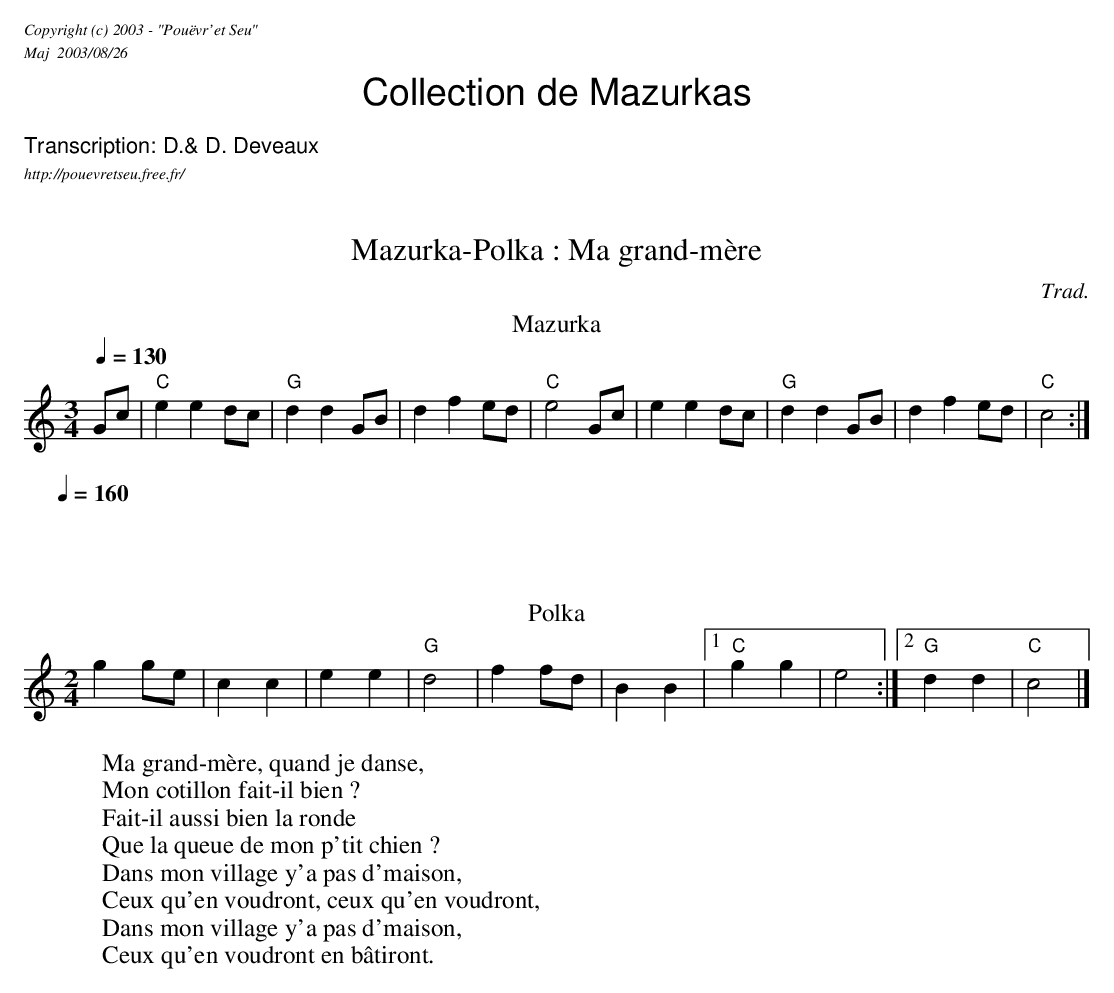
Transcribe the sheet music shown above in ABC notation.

X:1
T: Mazurka-Polka : Ma grand-mère
C: Trad.
L: 1/16
M: 3/4
Q: 1/4=130
K: C
T: Mazurka
G2c2 | "C"e4 e4 d2c2 | "G"d4 d4 G2B2 | d4 f4 e2d2 | \
"C"e8 G2c2 | e4 e4 d2c2 | "G"d4 d4 G2B2 | d4 f4 e2d2 | "C"c8 :|
Q: 1/4=160
T: Polka
M: 2/4
L: 1/16
g4 g2e2 | c4 c4 | e4 e4 | "G"d8 | f4 f2d2 | \
B4 B4 |1 "C"g4 g4 | e8 :|2 "G"d4 d4 | "C"c8 |]
W: Ma grand-mère, quand je danse,
W: Mon cotillon fait-il bien ?
W: Fait-il aussi bien la ronde
W: Que la queue de mon p'tit chien ?
W: Dans mon village y'a pas d'maison,
W: Ceux qu'en voudront, ceux qu'en voudront,
W: Dans mon village y'a pas d'maison,
W: Ceux qu'en voudront en bâtiront.
